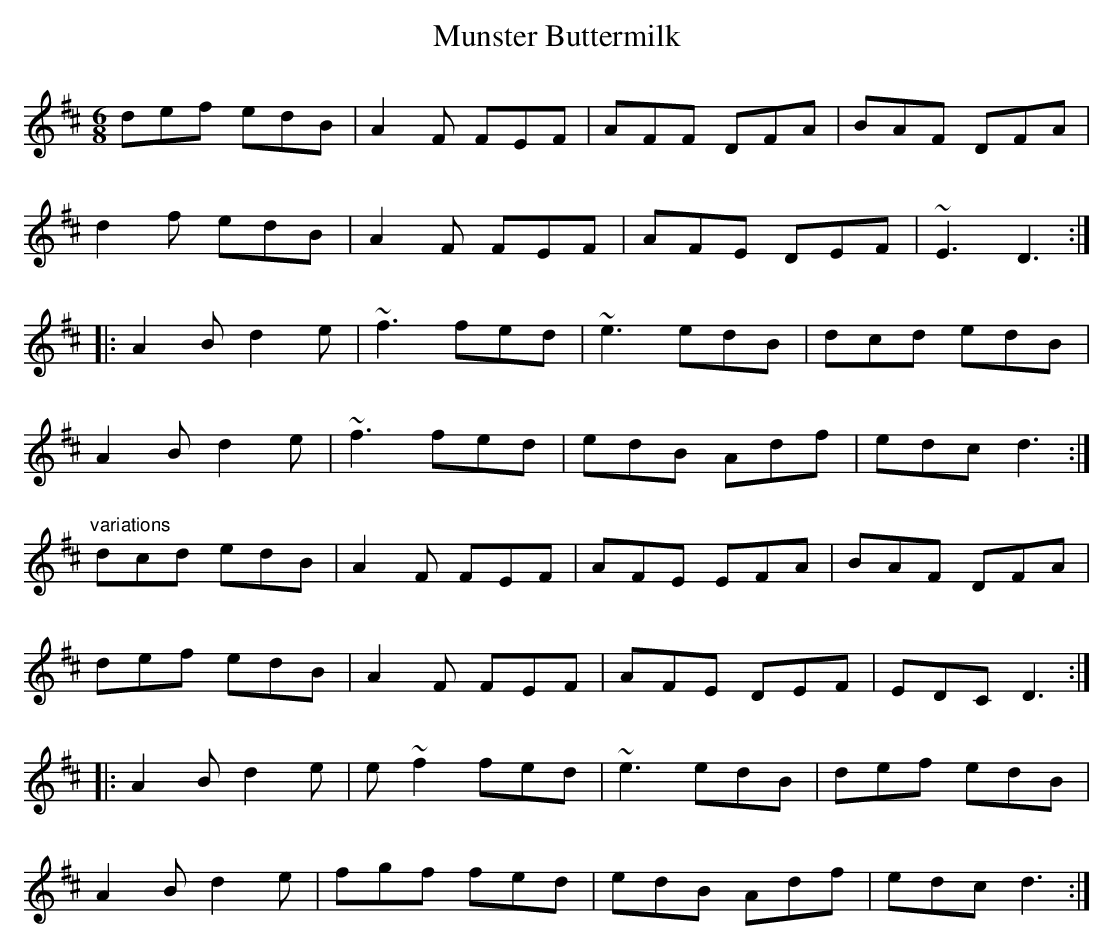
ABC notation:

X:1
T:Munster Buttermilk
M:6/8
K:D
def edB|A2F FEF|AFF DFA|BAF DFA|
d2f edB|A2F FEF|AFE DEF|~E3 D3:|
|:A2B d2e|~f3 fed|~e3 edB|dcd edB|
A2B d2e|~f3 fed|edB Adf|edc d3:|
"variations"
dcd edB|A2F FEF|AFE EFA|BAF DFA|
def edB|A2F FEF|AFE DEF|EDC D3:|
|:A2B d2e|e~f2 fed|~e3 edB|def edB|
A2B d2e|fgf fed|edB Adf|edc d3:|
